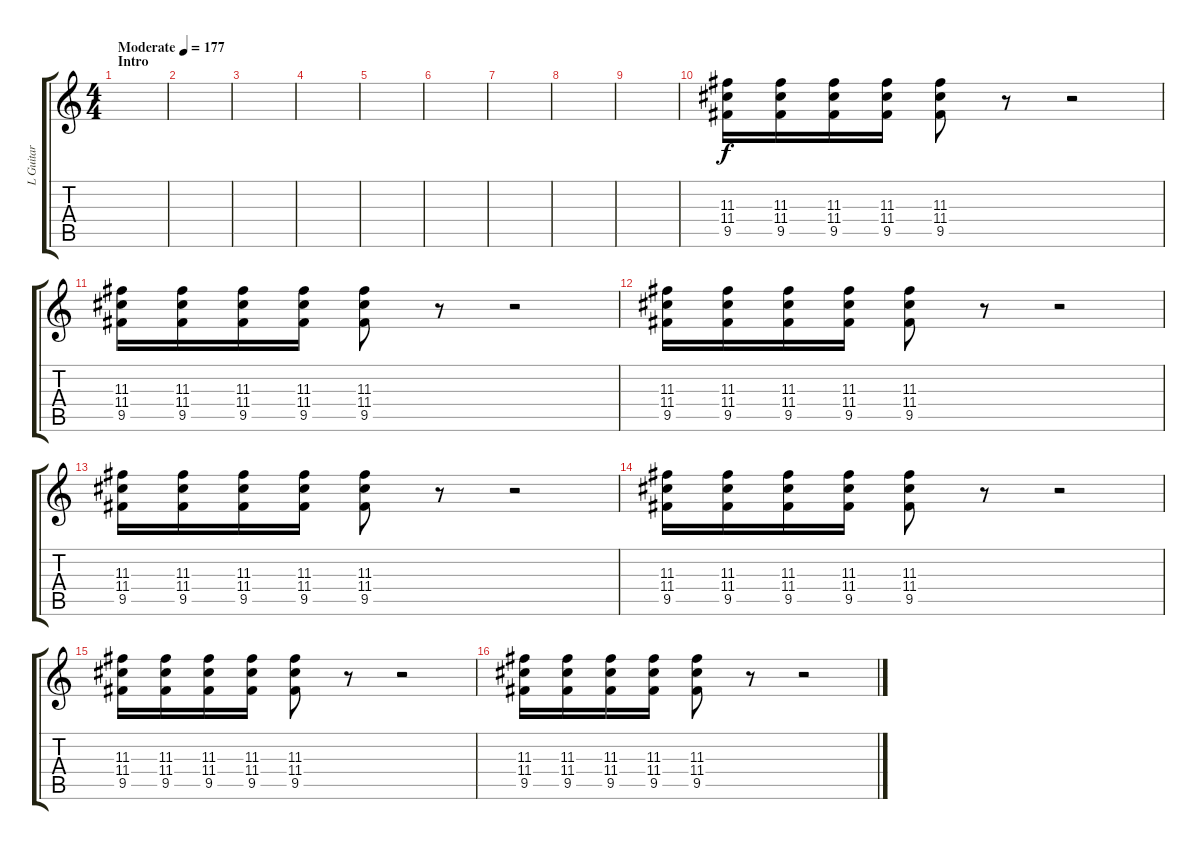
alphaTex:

\track ("L Guitar" "L Guitar") {instrument overdrivenguitar}
\staff {score tabs}
\tuning (E4 B3 G3 D3 A2 E2) {hide}
\ts (4 4)
\section ("" "Intro")
\tempo (177 "Moderate")
\clef g2
\ks c
|
|
|
|
|
|
|
|
|
(11.3 11.4 9.5).16 (11.3 11.4 9.5).16 (11.3 11.4 9.5).16 (11.3 11.4 9.5).16 (11.3 11.4 9.5).8 r.8 r.2 |
(11.3 11.4 9.5).16 (11.3 11.4 9.5).16 (11.3 11.4 9.5).16 (11.3 11.4 9.5).16 (11.3 11.4 9.5).8 r.8 r.2 |
(11.3 11.4 9.5).16 (11.3 11.4 9.5).16 (11.3 11.4 9.5).16 (11.3 11.4 9.5).16 (11.3 11.4 9.5).8 r.8 r.2 |
(11.3 11.4 9.5).16 (11.3 11.4 9.5).16 (11.3 11.4 9.5).16 (11.3 11.4 9.5).16 (11.3 11.4 9.5).8 r.8 r.2 |
(11.3 11.4 9.5).16 (11.3 11.4 9.5).16 (11.3 11.4 9.5).16 (11.3 11.4 9.5).16 (11.3 11.4 9.5).8 r.8 r.2 |
(11.3 11.4 9.5).16 (11.3 11.4 9.5).16 (11.3 11.4 9.5).16 (11.3 11.4 9.5).16 (11.3 11.4 9.5).8 r.8 r.2 |
(11.3 11.4 9.5).16 (11.3 11.4 9.5).16 (11.3 11.4 9.5).16 (11.3 11.4 9.5).16 (11.3 11.4 9.5).8 r.8 r.2
